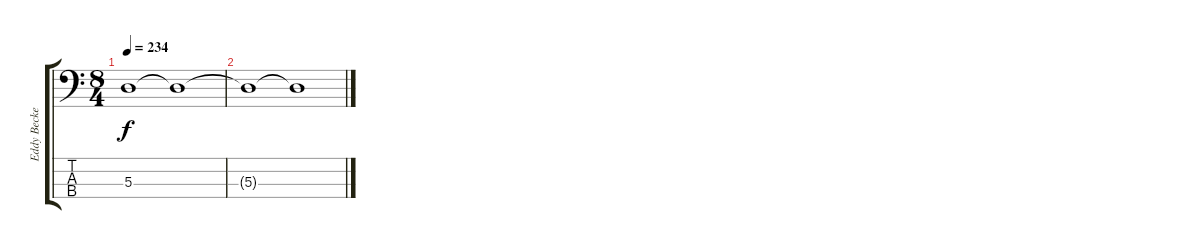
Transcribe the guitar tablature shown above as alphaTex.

\track ("Eddy Beckenridge" "Eddy Becke") {instrument electricbassfinger}
\staff {score tabs}
\tuning (G2 D2 A1 E1) {hide}
\ts (8 4)
\tempo 234
\clef f4
\ks c
5.3.1{dy f} 5.3{t}.1 |
5.3{t}.1 5.3{t}.1
